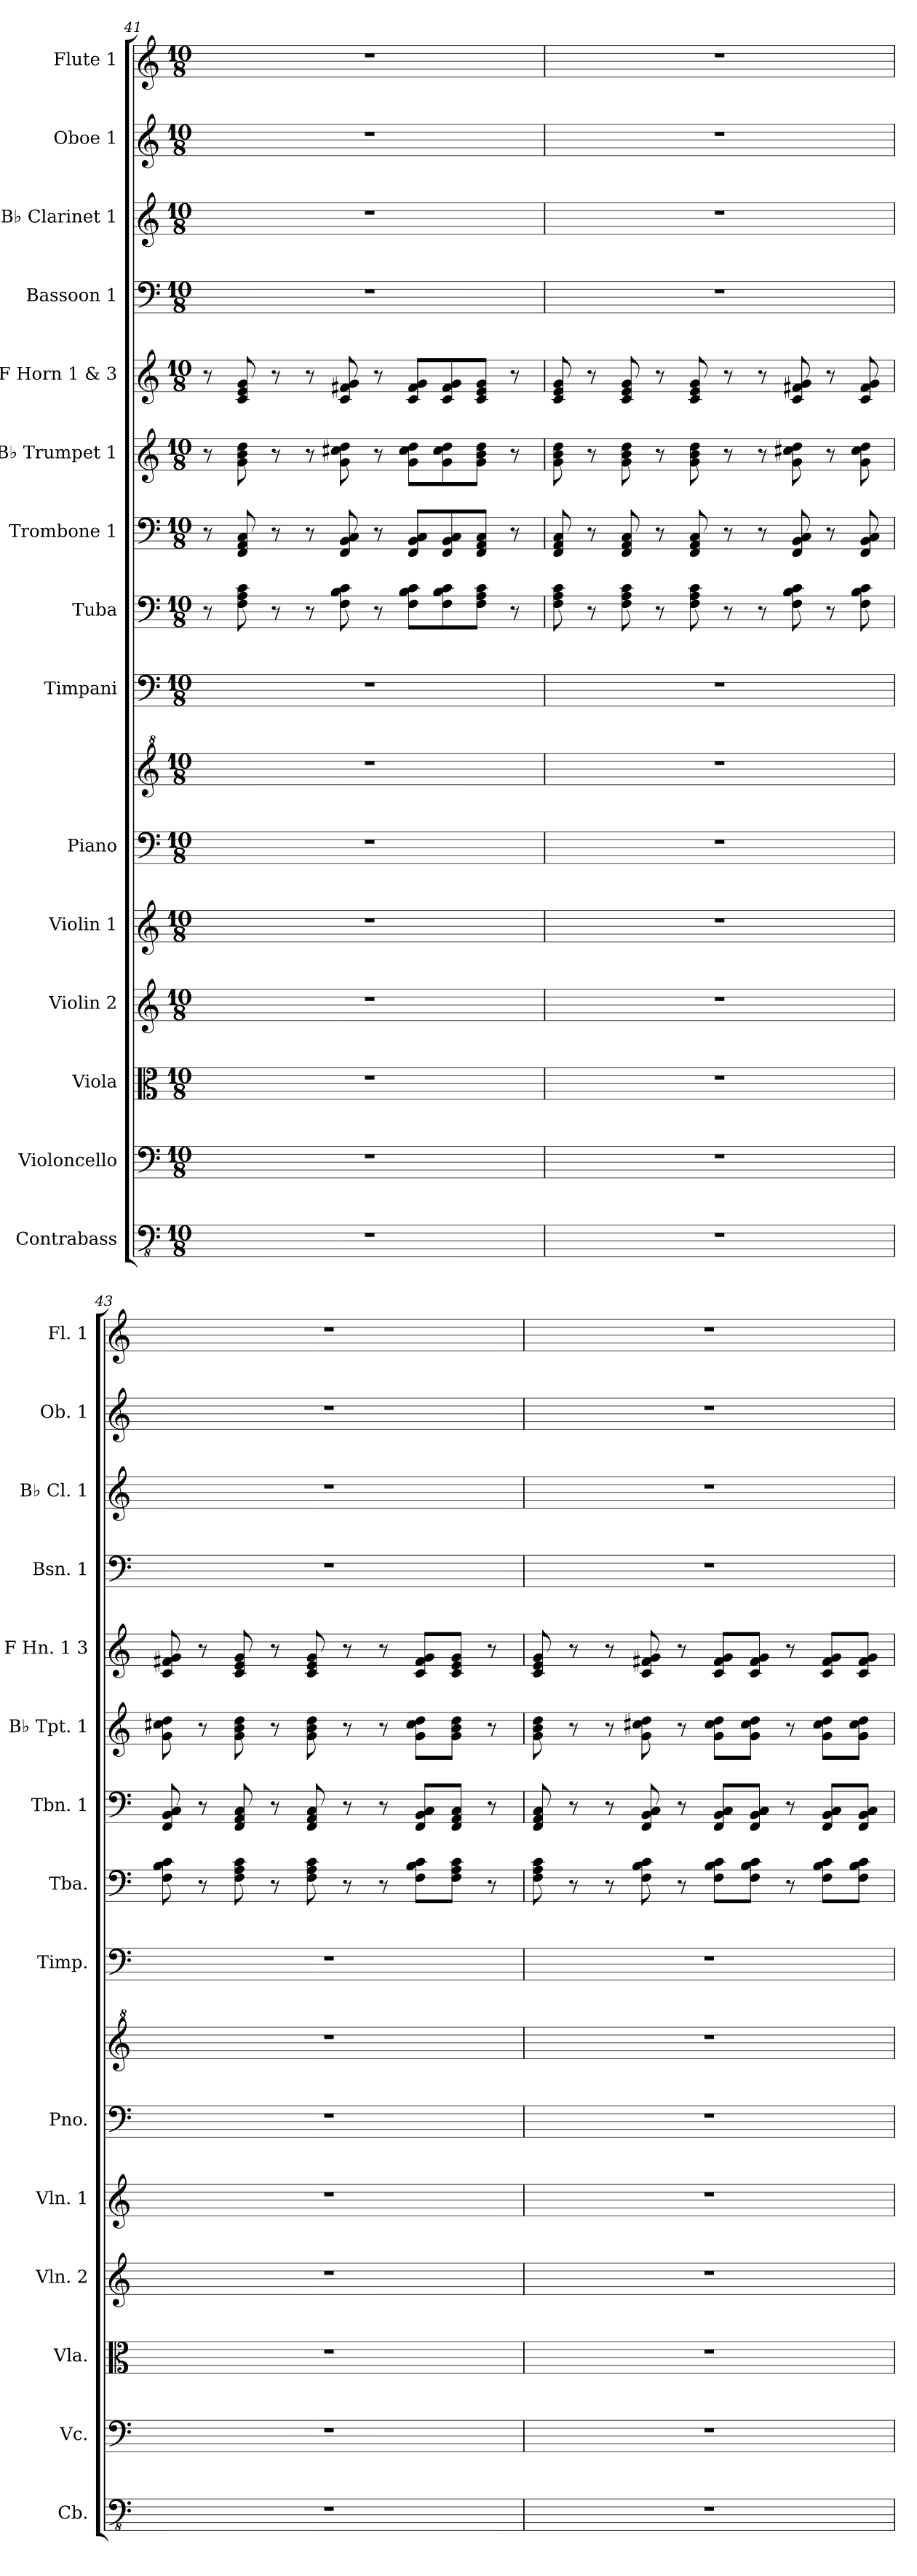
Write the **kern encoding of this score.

**kern	**kern	**kern	**kern	**kern	**kern	**kern	**kern	**kern	**kern	**kern	**kern	**kern	**kern	**kern	**kern
*part15	*part14	*part13	*part12	*part11	*part10	*part10	*part9	*part8	*part7	*part6	*part5	*part4	*part3	*part2	*part1
*staff16	*staff15	*staff14	*staff13	*staff12	*staff11	*staff10	*staff9	*staff8	*staff7	*staff6	*staff5	*staff4	*staff3	*staff2	*staff1
*I"Contrabass	*I"Violoncello	*I"Viola	*I"Violin 2	*I"Violin 1	*I"Piano	*	*I"Timpani	*I"Tuba	*I"Trombone 1	*I"B♭ Trumpet 1	*I"F Horn 1 &amp; 3	*I"Bassoon 1	*I"B♭ Clarinet 1	*I"Oboe 1	*I"Flute 1
*I'Cb.	*I'Vc.	*I'Vla.	*I'Vln. 2	*I'Vln. 1	*I'Pno.	*	*I'Timp.	*I'Tba.	*I'Tbn. 1	*I'B♭ Tpt. 1	*I'F Hn. 1 3	*I'Bsn. 1	*I'B♭ Cl. 1	*I'Ob. 1	*I'Fl. 1
*clefFv4	*clefF4	*clefC3	*clefG2	*clefG2	*clefF4	*clefG^2	*clefF4	*clefF4	*clefF4	*clefG2	*clefG2	*clefF4	*clefG2	*clefG2	*clefG2
*ITrd7c12	*	*	*	*	*	*	*	*	*	*ITrd1c2	*ITrd4c7	*	*ITrd1c2	*	*
*k[]	*k[]	*k[]	*k[]	*k[]	*k[]	*k[]	*k[]	*k[]	*k[]	*k[b-e-]	*k[b-]	*k[]	*k[b-e-]	*k[]	*k[]
*M10/8	*M10/8	*M10/8	*M10/8	*M10/8	*M10/8	*M10/8	*M10/8	*M10/8	*M10/8	*M10/8	*M10/8	*M10/8	*M10/8	*M10/8	*M10/8
=41	=41	=41	=41	=41	=41	=41	=41	=41	=41	=41	=41	=41	=41	=41	=41
4%5r	4%5r	4%5r	4%5r	4%5r	4%5r	4%5r	4%5r	8r	8r	8r	8r	4%5r	4%5r	4%5r	4%5r
.	.	.	.	.	.	.	.	8F\ 8A\ 8c\	8FF/ 8AA/ 8C/	8f\ 8a\ 8cc\	8F/ 8A/ 8c/	.	.	.	.
.	.	.	.	.	.	.	.	8r	8r	8r	8r	.	.	.	.
.	.	.	.	.	.	.	.	8r	8r	8r	8r	.	.	.	.
.	.	.	.	.	.	.	.	8F\ 8B\ 8c\	8FF/ 8BB/ 8C/	8f\ 8bn\ 8cc\	8F/ 8Bn/ 8c/	.	.	.	.
.	.	.	.	.	.	.	.	8r	8r	8r	8r	.	.	.	.
.	.	.	.	.	.	.	.	8F\ 8B\ 8c\L	8FF/ 8BB/ 8C/L	8f\ 8b\ 8cc\L	8F/ 8B/ 8c/L	.	.	.	.
.	.	.	.	.	.	.	.	8F\ 8B\ 8c\	8FF/ 8BB/ 8C/	8f\ 8b\ 8cc\	8F/ 8B/ 8c/	.	.	.	.
.	.	.	.	.	.	.	.	8F\ 8A\ 8c\J	8FF/ 8AA/ 8C/J	8f\ 8a\ 8cc\J	8F/ 8A/ 8c/J	.	.	.	.
.	.	.	.	.	.	.	.	8r	8r	8r	8r	.	.	.	.
=42	=42	=42	=42	=42	=42	=42	=42	=42	=42	=42	=42	=42	=42	=42	=42
4%5r	4%5r	4%5r	4%5r	4%5r	4%5r	4%5r	4%5r	8F\ 8A\ 8c\	8FF/ 8AA/ 8C/	8f\ 8a\ 8cc\	8F/ 8A/ 8c/	4%5r	4%5r	4%5r	4%5r
.	.	.	.	.	.	.	.	8r	8r	8r	8r	.	.	.	.
.	.	.	.	.	.	.	.	8F\ 8A\ 8c\	8FF/ 8AA/ 8C/	8f\ 8a\ 8cc\	8F/ 8A/ 8c/	.	.	.	.
.	.	.	.	.	.	.	.	8r	8r	8r	8r	.	.	.	.
.	.	.	.	.	.	.	.	8F\ 8A\ 8c\	8FF/ 8AA/ 8C/	8f\ 8a\ 8cc\	8F/ 8A/ 8c/	.	.	.	.
.	.	.	.	.	.	.	.	8r	8r	8r	8r	.	.	.	.
.	.	.	.	.	.	.	.	8r	8r	8r	8r	.	.	.	.
.	.	.	.	.	.	.	.	8F\ 8B\ 8c\	8FF/ 8BB/ 8C/	8f\ 8bn\ 8cc\	8F/ 8Bn/ 8c/	.	.	.	.
.	.	.	.	.	.	.	.	8r	8r	8r	8r	.	.	.	.
.	.	.	.	.	.	.	.	8F\ 8B\ 8c\	8FF/ 8BB/ 8C/	8f\ 8b\ 8cc\	8F/ 8B/ 8c/	.	.	.	.
!!LO:LB:g=z
=43	=43	=43	=43	=43	=43	=43	=43	=43	=43	=43	=43	=43	=43	=43	=43
4%5r	4%5r	4%5r	4%5r	4%5r	4%5r	4%5r	4%5r	8F\ 8B\ 8c\	8FF/ 8BB/ 8C/	8f\ 8bn\ 8cc\	8F/ 8Bn/ 8c/	4%5r	4%5r	4%5r	4%5r
.	.	.	.	.	.	.	.	8r	8r	8r	8r	.	.	.	.
.	.	.	.	.	.	.	.	8F\ 8A\ 8c\	8FF/ 8AA/ 8C/	8f\ 8a\ 8cc\	8F/ 8A/ 8c/	.	.	.	.
.	.	.	.	.	.	.	.	8r	8r	8r	8r	.	.	.	.
.	.	.	.	.	.	.	.	8F\ 8A\ 8c\	8FF/ 8AA/ 8C/	8f\ 8a\ 8cc\	8F/ 8A/ 8c/	.	.	.	.
.	.	.	.	.	.	.	.	8r	8r	8r	8r	.	.	.	.
.	.	.	.	.	.	.	.	8r	8r	8r	8r	.	.	.	.
.	.	.	.	.	.	.	.	8F\ 8B\ 8c\L	8FF/ 8BB/ 8C/L	8f\ 8b\ 8cc\L	8F/ 8B/ 8c/L	.	.	.	.
.	.	.	.	.	.	.	.	8F\ 8A\ 8c\J	8FF/ 8AA/ 8C/J	8f\ 8a\ 8cc\J	8F/ 8A/ 8c/J	.	.	.	.
.	.	.	.	.	.	.	.	8r	8r	8r	8r	.	.	.	.
=44	=44	=44	=44	=44	=44	=44	=44	=44	=44	=44	=44	=44	=44	=44	=44
4%5r	4%5r	4%5r	4%5r	4%5r	4%5r	4%5r	4%5r	8F\ 8A\ 8c\	8FF/ 8AA/ 8C/	8f\ 8a\ 8cc\	8F/ 8A/ 8c/	4%5r	4%5r	4%5r	4%5r
.	.	.	.	.	.	.	.	8r	8r	8r	8r	.	.	.	.
.	.	.	.	.	.	.	.	8r	8r	8r	8r	.	.	.	.
.	.	.	.	.	.	.	.	8F\ 8B\ 8c\	8FF/ 8BB/ 8C/	8f\ 8bn\ 8cc\	8F/ 8Bn/ 8c/	.	.	.	.
.	.	.	.	.	.	.	.	8r	8r	8r	8r	.	.	.	.
.	.	.	.	.	.	.	.	8F\ 8B\ 8c\L	8FF/ 8BB/ 8C/L	8f\ 8b\ 8cc\L	8F/ 8B/ 8c/L	.	.	.	.
.	.	.	.	.	.	.	.	8F\ 8B\ 8c\J	8FF/ 8BB/ 8C/J	8f\ 8b\ 8cc\J	8F/ 8B/ 8c/J	.	.	.	.
.	.	.	.	.	.	.	.	8r	8r	8r	8r	.	.	.	.
.	.	.	.	.	.	.	.	8F\ 8B\ 8c\L	8FF/ 8BB/ 8C/L	8f\ 8b\ 8cc\L	8F/ 8B/ 8c/L	.	.	.	.
.	.	.	.	.	.	.	.	8F\ 8B\ 8c\J	8FF/ 8BB/ 8C/J	8f\ 8b\ 8cc\J	8F/ 8B/ 8c/J	.	.	.	.
=	=	=	=	=	=	=	=	=	=	=	=	=	=	=	=
*-	*-	*-	*-	*-	*-	*-	*-	*-	*-	*-	*-	*-	*-	*-	*-
